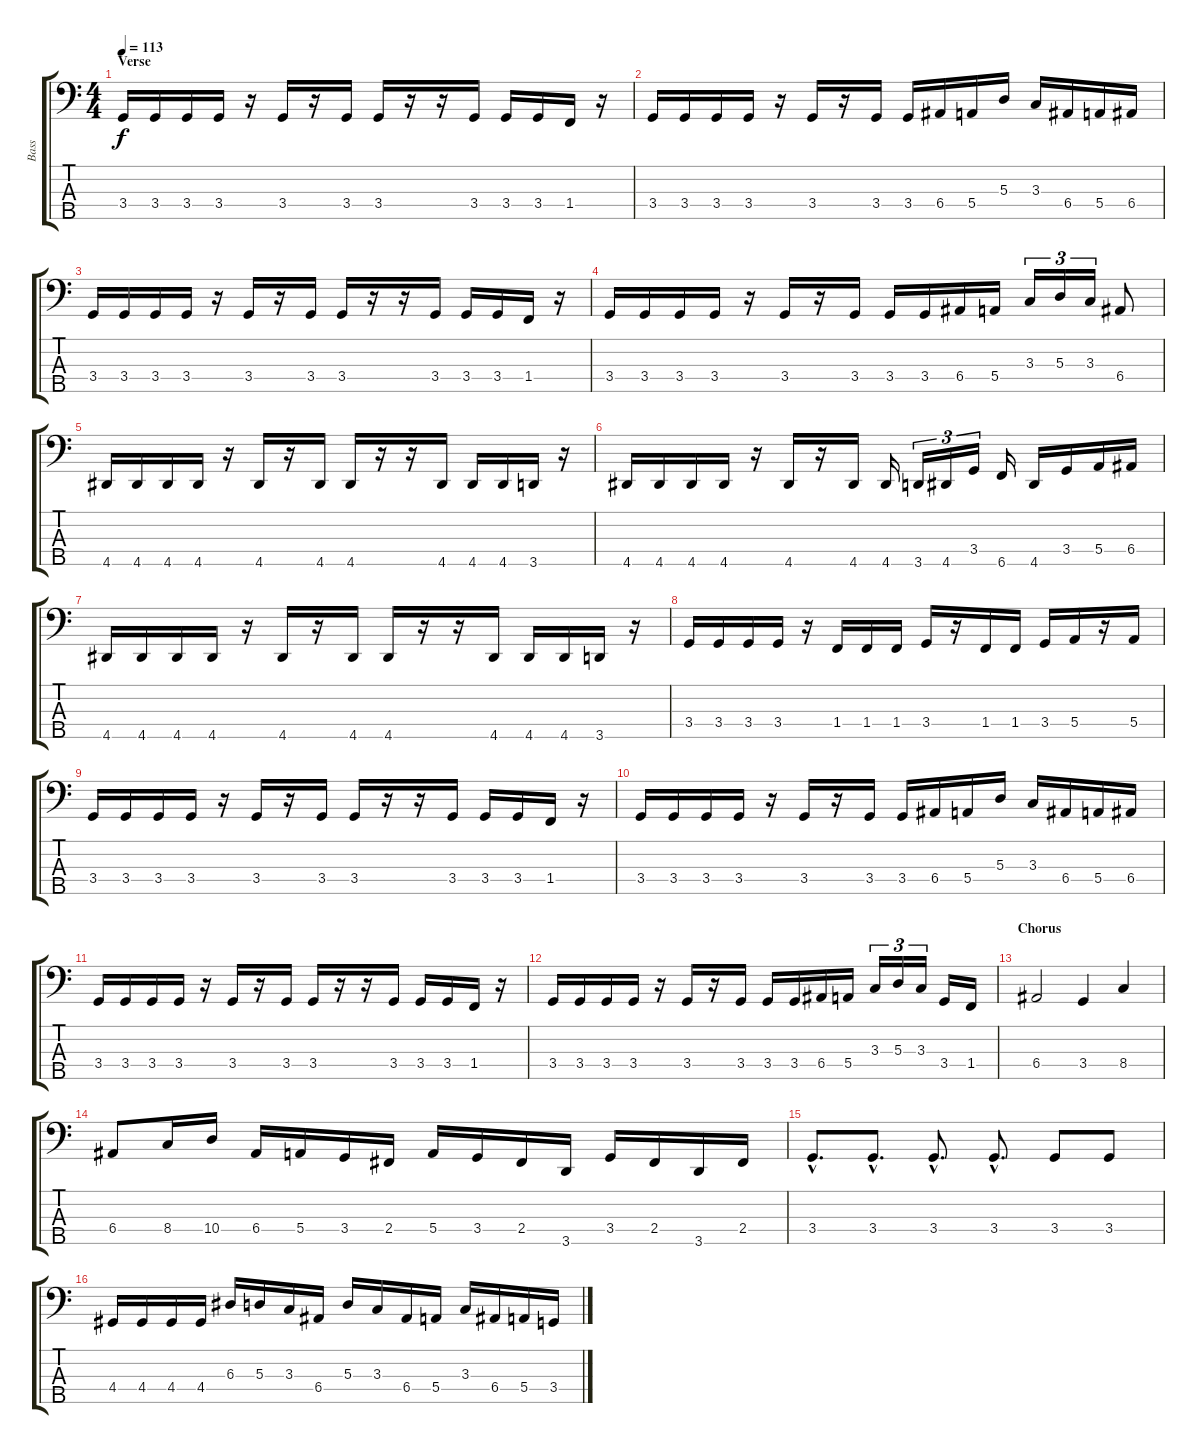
\track ("Bass" "Bass") {instrument electricbassfinger}
\staff {score tabs}
\tuning (G2 D2 A1 E1 B0) {hide}
\ts (4 4)
\section ("" "Verse")
\tempo 113
\clef f4
\ks c
3.4.16{dy f} 3.4.16 3.4.16 3.4.16 r.16 3.4.16 r.16 3.4.16 3.4.16 r.16 r.16 3.4.16 3.4.16 3.4.16 1.4.16 r.16 |
3.4.16 3.4.16 3.4.16 3.4.16 r.16 3.4.16 r.16 3.4.16 3.4.16 6.4.16 5.4.16 5.3.16 3.3.16 6.4.16 5.4.16 6.4.16 |
3.4.16 3.4.16 3.4.16 3.4.16 r.16 3.4.16 r.16 3.4.16 3.4.16 r.16 r.16 3.4.16 3.4.16 3.4.16 1.4.16 r.16 |
3.4.16 3.4.16 3.4.16 3.4.16 r.16 3.4.16 r.16 3.4.16 3.4.16 3.4.16 6.4.16 5.4.16 3.3.16{tu (3 2)} 5.3.16{tu (3 2)} 3.3.16{tu (3 2)} 6.4.8 |
4.5.16 4.5.16 4.5.16 4.5.16 r.16 4.5.16 r.16 4.5.16 4.5.16 r.16 r.16 4.5.16 4.5.16 4.5.16 3.5.16 r.16 |
4.5.16 4.5.16 4.5.16 4.5.16 r.16 4.5.16 r.16 4.5.16 4.5.16 3.5.16{tu (3 2)} 4.5.16{tu (3 2)} 3.4.16{tu (3 2)} 6.5.16 4.5.16 3.4.16 5.4.16 6.4.16 |
4.5.16 4.5.16 4.5.16 4.5.16 r.16 4.5.16 r.16 4.5.16 4.5.16 r.16 r.16 4.5.16 4.5.16 4.5.16 3.5.16 r.16 |
3.4.16 3.4.16 3.4.16 3.4.16 r.16 1.4.16 1.4.16 1.4.16 3.4.16 r.16 1.4.16 1.4.16 3.4.16 5.4.16 r.16 5.4.16 |
3.4.16 3.4.16 3.4.16 3.4.16 r.16 3.4.16 r.16 3.4.16 3.4.16 r.16 r.16 3.4.16 3.4.16 3.4.16 1.4.16 r.16 |
3.4.16 3.4.16 3.4.16 3.4.16 r.16 3.4.16 r.16 3.4.16 3.4.16 6.4.16 5.4.16 5.3.16 3.3.16 6.4.16 5.4.16 6.4.16 |
3.4.16 3.4.16 3.4.16 3.4.16 r.16 3.4.16 r.16 3.4.16 3.4.16 r.16 r.16 3.4.16 3.4.16 3.4.16 1.4.16 r.16 |
3.4.16 3.4.16 3.4.16 3.4.16 r.16 3.4.16 r.16 3.4.16 3.4.16 3.4.16 6.4.16 5.4.16 3.3.16{tu (3 2)} 5.3.16{tu (3 2)} 3.3.16{tu (3 2)} 3.4.16 1.4.16 |
\section ("" "Chorus")
6.4.2{volume 11 balance 8 instrument electricbassfinger} 3.4.4 8.4.4 |
6.4.8 8.4.16 10.4.16 6.4.16 5.4.16 3.4.16 2.4.16 5.4.16 3.4.16 2.4.16 3.5.16 3.4.16 2.4.16 3.5.16 2.4.16 |
3.4{hac}.8{d} 3.4{hac}.8{d} 3.4{hac}.8{d} 3.4{hac}.8{d} 3.4.8 3.4.8 |
4.4.16 4.4.16 4.4.16 4.4.16 6.3.16 5.3.16 3.3.16 6.4.16 5.3.16 3.3.16 6.4.16 5.4.16 3.3.16 6.4.16 5.4.16 3.4.16
